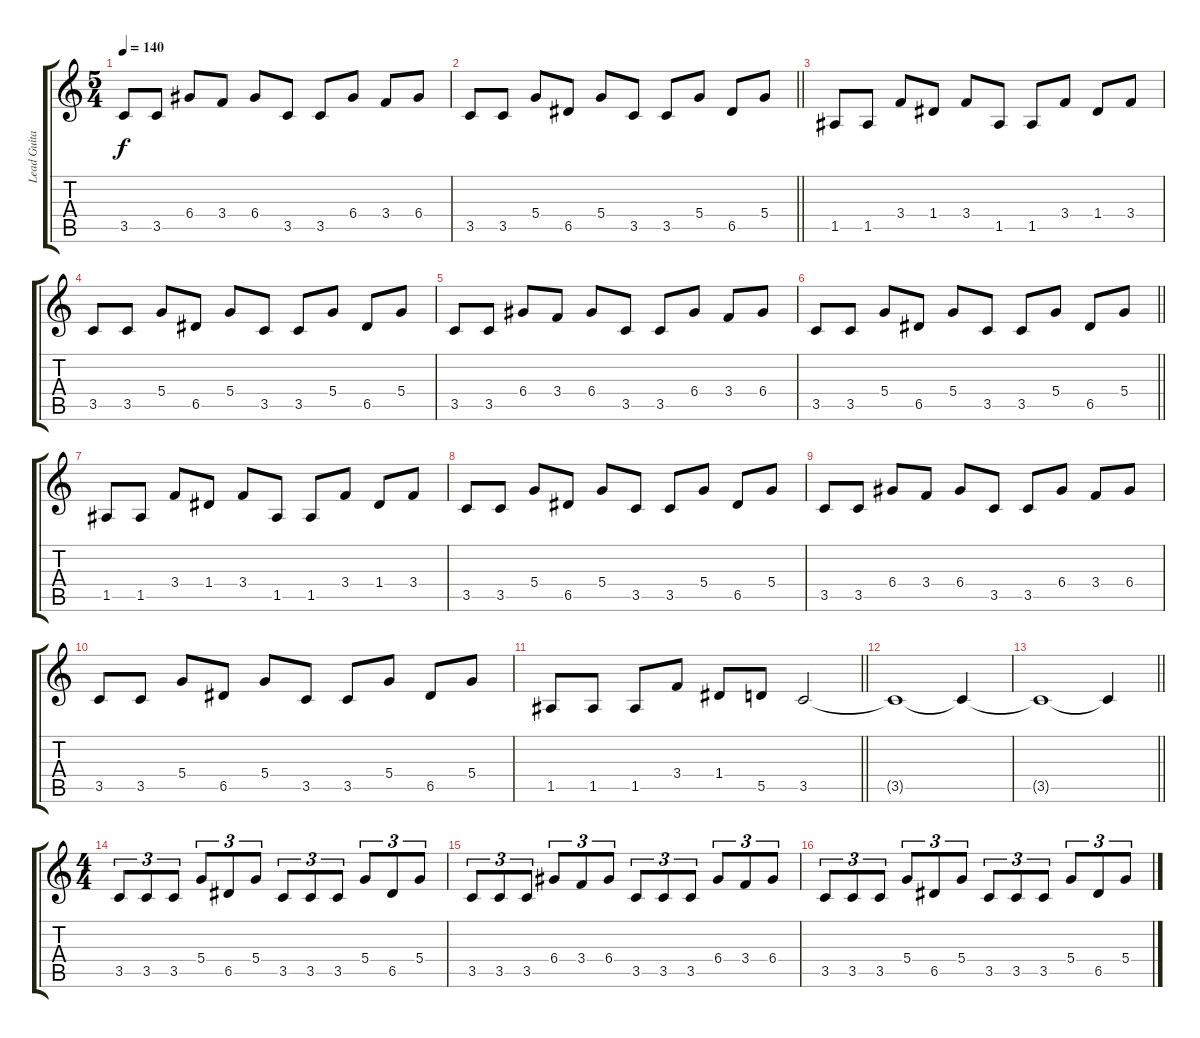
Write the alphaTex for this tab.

\track ("Lead Guitar" "Lead Guita") {instrument distortionguitar}
\staff {score tabs}
\tuning (E4 B3 G3 D3 A2 E2) {hide}
\ts (5 4)
\tempo 140
\clef g2
\ks c
3.5.8{dy f} 3.5.8 6.4.8 3.4.8 6.4.8 3.5.8 3.5.8 6.4.8 3.4.8 6.4.8 |
\barLineRight lightlight
3.5.8 3.5.8 5.4.8 6.5.8 5.4.8 3.5.8 3.5.8 5.4.8 6.5.8 5.4.8 |
1.5.8 1.5.8 3.4.8 1.4.8 3.4.8 1.5.8 1.5.8 3.4.8 1.4.8 3.4.8 |
3.5.8 3.5.8 5.4.8 6.5.8 5.4.8 3.5.8 3.5.8 5.4.8 6.5.8 5.4.8 |
3.5.8 3.5.8 6.4.8 3.4.8 6.4.8 3.5.8 3.5.8 6.4.8 3.4.8 6.4.8 |
\barLineRight lightlight
3.5.8 3.5.8 5.4.8 6.5.8 5.4.8 3.5.8 3.5.8 5.4.8 6.5.8 5.4.8 |
1.5.8 1.5.8 3.4.8 1.4.8 3.4.8 1.5.8 1.5.8 3.4.8 1.4.8 3.4.8 |
3.5.8 3.5.8 5.4.8 6.5.8 5.4.8 3.5.8 3.5.8 5.4.8 6.5.8 5.4.8 |
3.5.8 3.5.8 6.4.8 3.4.8 6.4.8 3.5.8 3.5.8 6.4.8 3.4.8 6.4.8 |
3.5.8 3.5.8 5.4.8 6.5.8 5.4.8 3.5.8 3.5.8 5.4.8 6.5.8 5.4.8 |
\barLineRight lightlight
1.5.8 1.5.8 1.5.8 3.4.8 1.4.8 5.5.8 3.5.2 |
3.5{t}.1 3.5{t}.4 |
\barLineRight lightlight
3.5{t}.1 3.5{t}.4 |
\ts (4 4)
3.5.8{tu (3 2)} 3.5.8{tu (3 2)} 3.5.8{tu (3 2)} 5.4.8{tu (3 2)} 6.5.8{tu (3 2)} 5.4.8{tu (3 2)} 3.5.8{tu (3 2)} 3.5.8{tu (3 2)} 3.5.8{tu (3 2)} 5.4.8{tu (3 2)} 6.5.8{tu (3 2)} 5.4.8{tu (3 2)} |
3.5.8{tu (3 2)} 3.5.8{tu (3 2)} 3.5.8{tu (3 2)} 6.4.8{tu (3 2)} 3.4.8{tu (3 2)} 6.4.8{tu (3 2)} 3.5.8{tu (3 2)} 3.5.8{tu (3 2)} 3.5.8{tu (3 2)} 6.4.8{tu (3 2)} 3.4.8{tu (3 2)} 6.4.8{tu (3 2)} |
3.5.8{tu (3 2)} 3.5.8{tu (3 2)} 3.5.8{tu (3 2)} 5.4.8{tu (3 2)} 6.5.8{tu (3 2)} 5.4.8{tu (3 2)} 3.5.8{tu (3 2)} 3.5.8{tu (3 2)} 3.5.8{tu (3 2)} 5.4.8{tu (3 2)} 6.5.8{tu (3 2)} 5.4.8{tu (3 2)}
